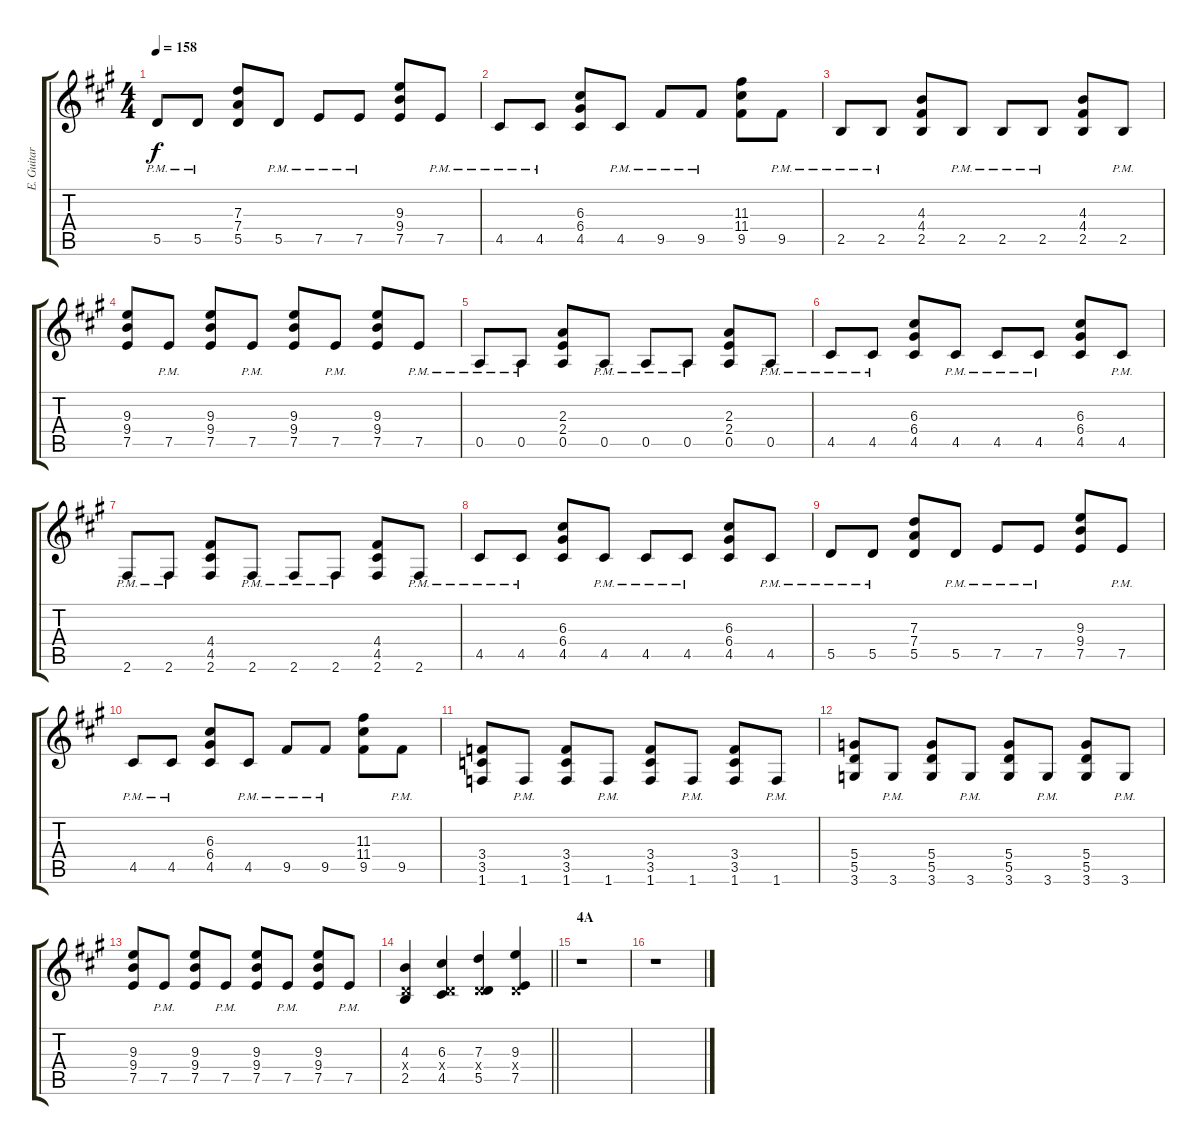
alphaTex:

\track ("E. Guitar I" "E. Guitar ") {instrument overdrivenguitar}
\staff {score tabs}
\tuning (E4 B3 G3 D3 A2 E2) {hide}
\ts (4 4)
\tempo 158
\clef g2
\ks a
5.5{pm}.8{dy f} 5.5{pm}.8 (7.3 7.4 5.5).8 5.5{pm}.8 7.5{pm}.8 7.5{pm}.8 (9.3 9.4 7.5).8 7.5{pm}.8 |
4.5{pm}.8 4.5{pm}.8 (6.3 6.4 4.5).8 4.5{pm}.8 9.5{pm}.8 9.5{pm}.8 (11.3 11.4 9.5).8 9.5{pm}.8 |
2.5{pm}.8 2.5{pm}.8 (4.3 4.4 2.5).8 2.5{pm}.8 2.5{pm}.8 2.5{pm}.8 (4.3 4.4 2.5).8 2.5{pm}.8 |
(9.3 9.4 7.5).8 7.5{pm}.8 (9.3 9.4 7.5).8 7.5{pm}.8 (9.3 9.4 7.5).8 7.5{pm}.8 (9.3 9.4 7.5).8 7.5{pm}.8 |
0.5{pm}.8 0.5{pm}.8 (2.3 2.4 0.5).8 0.5{pm}.8 0.5{pm}.8 0.5{pm}.8 (2.3 2.4 0.5).8 0.5{pm}.8 |
4.5{pm}.8 4.5{pm}.8 (6.3 6.4 4.5).8 4.5{pm}.8 4.5{pm}.8 4.5{pm}.8 (6.3 6.4 4.5).8 4.5{pm}.8 |
2.6{pm}.8 2.6{pm}.8 (4.4 4.5 2.6).8 2.6{pm}.8 2.6{pm}.8 2.6{pm}.8 (4.4 4.5 2.6).8 2.6{pm}.8 |
4.5{pm}.8 4.5{pm}.8 (6.3 6.4 4.5).8 4.5{pm}.8 4.5{pm}.8 4.5{pm}.8 (6.3 6.4 4.5).8 4.5{pm}.8 |
5.5{pm}.8 5.5{pm}.8 (7.3 7.4 5.5).8 5.5{pm}.8 7.5{pm}.8 7.5{pm}.8 (9.3 9.4 7.5).8 7.5{pm}.8 |
4.5{pm}.8 4.5{pm}.8 (6.3 6.4 4.5).8 4.5{pm}.8 9.5{pm}.8 9.5{pm}.8 (11.3 11.4 9.5).8 9.5{pm}.8 |
(3.4 3.5 1.6).8 1.6{pm}.8 (3.4 3.5 1.6).8 1.6{pm}.8 (3.4 3.5 1.6).8 1.6{pm}.8 (3.4 3.5 1.6).8 1.6{pm}.8 |
(5.4 5.5 3.6).8 3.6{pm}.8 (5.4 5.5 3.6).8 3.6{pm}.8 (5.4 5.5 3.6).8 3.6{pm}.8 (5.4 5.5 3.6).8 3.6{pm}.8 |
(9.3 9.4 7.5).8 7.5{pm}.8 (9.3 9.4 7.5).8 7.5{pm}.8 (9.3 9.4 7.5).8 7.5{pm}.8 (9.3 9.4 7.5).8 7.5{pm}.8 |
\barLineRight lightlight
(4.3 0.4{x} 2.5).4 (6.3 0.4{x} 4.5).4 (7.3 0.4{x} 5.5).4 (9.3 0.4{x} 7.5).4 |
\section ("" "4A")
r.1 |
r.1
